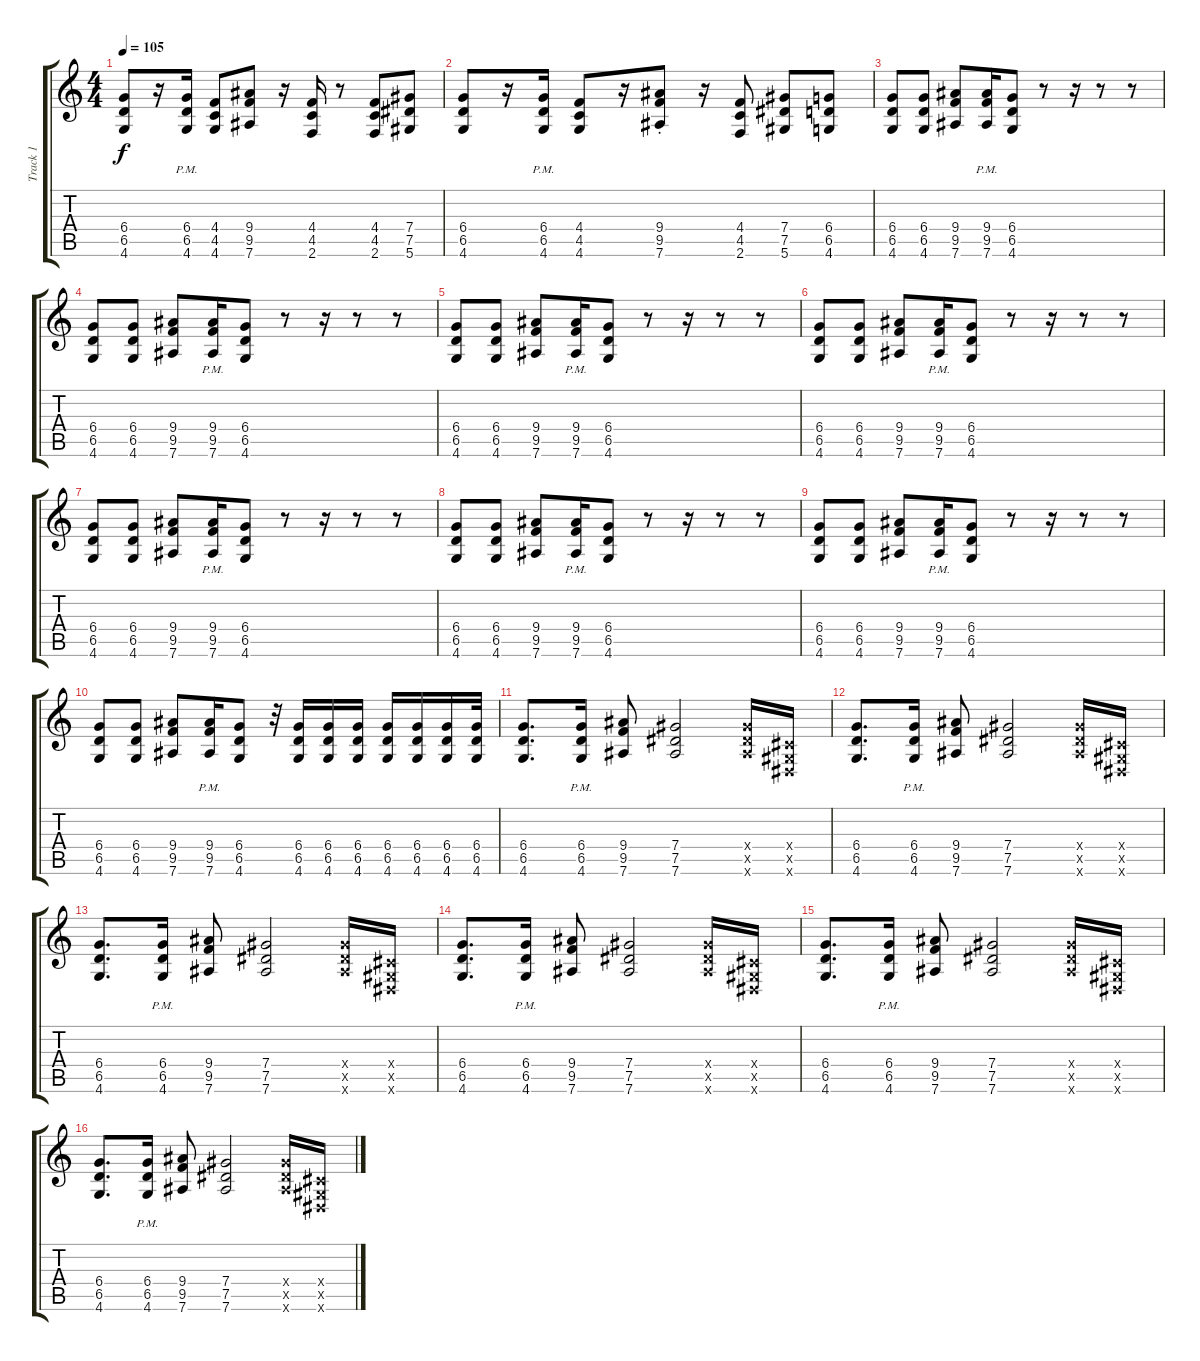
\track ("Track 1" "Track 1") {instrument distortionguitar}
\staff {score tabs}
\tuning (Eb4 Bb3 Gb3 Db3 Ab2 Eb2) {hide}
\ts (4 4)
\tempo 105
\clef g2
\ks c
(6.4 6.5 4.6).8{dy f} r.16 (6.4{pm} 6.5{pm} 4.6{pm}).16 (4.4 4.5 4.6).8 (9.4 9.5 7.6).8 r.16 (4.4 4.5 2.6).16 r.8 (4.4 4.5 2.6).8 (7.4 7.5 5.6).8 |
(6.4 6.5 4.6).8 r.16 (6.4{pm} 6.5{pm} 4.6{pm}).16 (4.4 4.5 4.6).8 r.16 (9.4 9.5 7.6{st}).8 r.16 (4.4 4.5 2.6).8 (7.4 7.5 5.6).8 (6.4 6.5 4.6).8 |
(6.4 6.5 4.6).8 (6.4 6.5 4.6).8 (9.4 9.5 7.6).8 (9.4{pm} 9.5{pm} 7.6{pm}).16 (6.4 6.5 4.6).8 r.8 r.16 r.8 r.8 |
(6.4 6.5 4.6).8 (6.4 6.5 4.6).8 (9.4 9.5 7.6).8 (9.4{pm} 9.5{pm} 7.6{pm}).16 (6.4 6.5 4.6).8 r.8 r.16 r.8 r.8 |
(6.4 6.5 4.6).8 (6.4 6.5 4.6).8 (9.4 9.5 7.6).8 (9.4{pm} 9.5{pm} 7.6{pm}).16 (6.4 6.5 4.6).8 r.8 r.16 r.8 r.8 |
(6.4 6.5 4.6).8 (6.4 6.5 4.6).8 (9.4 9.5 7.6).8 (9.4{pm} 9.5{pm} 7.6{pm}).16 (6.4 6.5 4.6).8 r.8 r.16 r.8 r.8 |
(6.4 6.5 4.6).8 (6.4 6.5 4.6).8 (9.4 9.5 7.6).8 (9.4{pm} 9.5{pm} 7.6{pm}).16 (6.4 6.5 4.6).8 r.8 r.16 r.8 r.8 |
(6.4 6.5 4.6).8 (6.4 6.5 4.6).8 (9.4 9.5 7.6).8 (9.4{pm} 9.5{pm} 7.6{pm}).16 (6.4 6.5 4.6).8 r.8 r.16 r.8 r.8 |
(6.4 6.5 4.6).8 (6.4 6.5 4.6).8 (9.4 9.5 7.6).8 (9.4{pm} 9.5{pm} 7.6{pm}).16 (6.4 6.5 4.6).8 r.8 r.16 r.8 r.8 |
(6.4 6.5 4.6).8 (6.4 6.5 4.6).8 (9.4 9.5 7.6).8 (9.4{pm} 9.5{pm} 7.6{pm}).16 (6.4 6.5 4.6).8 r.32 (6.4 6.5 4.6).16 (6.4 6.5 4.6).16 (6.4 6.5 4.6).16 (6.4 6.5 4.6).16 (6.4 6.5 4.6).16 (6.4 6.5 4.6).16 (6.4 6.5 4.6).32 |
(6.4 6.5 4.6).8{d} (6.4{pm} 6.5{pm} 4.6{pm}).16 (9.4 9.5 7.6).8 (7.4 7.5 7.6).2 (7.4{x} 7.5{x} 7.6{x}).16 (0.4{x} 0.5{x} 0.6{x}).16 |
(6.4 6.5 4.6).8{d} (6.4{pm} 6.5{pm} 4.6{pm}).16 (9.4 9.5 7.6).8 (7.4 7.5 7.6).2 (7.4{x} 7.5{x} 7.6{x}).16 (0.4{x} 0.5{x} 0.6{x}).16 |
(6.4 6.5 4.6).8{d} (6.4{pm} 6.5{pm} 4.6{pm}).16 (9.4 9.5 7.6).8 (7.4 7.5 7.6).2 (7.4{x} 7.5{x} 7.6{x}).16 (0.4{x} 0.5{x} 0.6{x}).16 |
(6.4 6.5 4.6).8{d} (6.4{pm} 6.5{pm} 4.6{pm}).16 (9.4 9.5 7.6).8 (7.4 7.5 7.6).2 (7.4{x} 7.5{x} 7.6{x}).16 (0.4{x} 0.5{x} 0.6{x}).16 |
(6.4 6.5 4.6).8{d} (6.4{pm} 6.5{pm} 4.6{pm}).16 (9.4 9.5 7.6).8 (7.4 7.5 7.6).2 (7.4{x} 7.5{x} 7.6{x}).16 (0.4{x} 0.5{x} 0.6{x}).16 |
(6.4 6.5 4.6).8{d} (6.4{pm} 6.5{pm} 4.6{pm}).16 (9.4 9.5 7.6).8 (7.4 7.5 7.6).2 (7.4{x} 7.5{x} 7.6{x}).16 (0.4{x} 0.5{x} 0.6{x}).16
